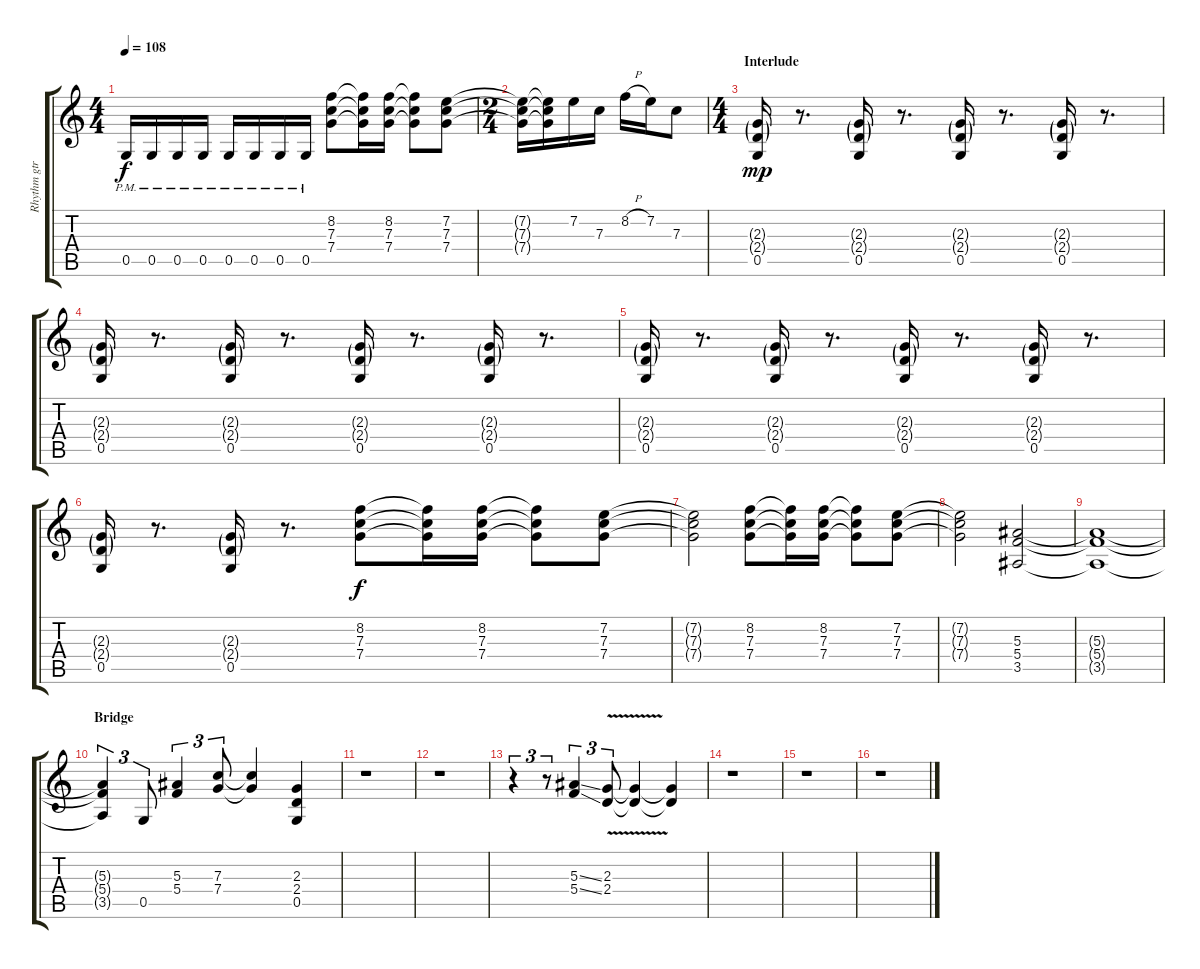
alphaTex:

\track ("Rhythm gtr" "Rhythm gtr") {instrument overdrivenguitar}
\staff {score tabs}
\tuning (D4 A3 F3 C3 G2 D2) {hide}
\ts (4 4)
\tempo 108
\clef g2
\ks c
0.5{pm}.16{dy f} 0.5{pm}.16 0.5{pm}.16 0.5{pm}.16 0.5{pm}.16 0.5{pm}.16 0.5{pm}.16 0.5{pm}.16 (8.2 7.3 7.4).8 (8.2{t} 7.3{t} 7.4{t}).16 (8.2 7.3 7.4).16 (8.2{t} 7.3{t} 7.4{t}).8 (7.2 7.3 7.4).8 |
\ts (2 4)
(7.2{t} 7.3{t} 7.4{t}).16 (7.2{t} 7.3{t} 7.4{t}).16 7.2.16 7.3.16 8.2{h}.16 7.2.16 7.3.8 |
\ts (4 4)
\section ("" "Interlude")
(2.3{g} 2.4{g} 0.5).16{dy mp} r.8{d} (2.3{g} 2.4{g} 0.5).16 r.8{d} (2.3{g} 2.4{g} 0.5).16 r.8{d} (2.3{g} 2.4{g} 0.5).16 r.8{d} |
(2.3{g} 2.4{g} 0.5).16 r.8{d} (2.3{g} 2.4{g} 0.5).16 r.8{d} (2.3{g} 2.4{g} 0.5).16 r.8{d} (2.3{g} 2.4{g} 0.5).16 r.8{d} |
(2.3{g} 2.4{g} 0.5).16 r.8{d} (2.3{g} 2.4{g} 0.5).16 r.8{d} (2.3{g} 2.4{g} 0.5).16 r.8{d} (2.3{g} 2.4{g} 0.5).16 r.8{d} |
(2.3{g} 2.4{g} 0.5).16 r.8{d} (2.3{g} 2.4{g} 0.5).16 r.8{d} (8.2 7.3 7.4).8{dy f} (8.2{t} 7.3{t} 7.4{t}).16 (8.2 7.3 7.4).16 (8.2{t} 7.3{t} 7.4{t}).8 (7.2 7.3 7.4).8 |
(7.2{t} 7.3{t} 7.4{t}).2 (8.2 7.3 7.4).8 (8.2{t} 7.3{t} 7.4{t}).16 (8.2 7.3 7.4).16 (8.2{t} 7.3{t} 7.4{t}).8 (7.2 7.3 7.4).8 |
(7.2{t} 7.3{t} 7.4{t}).2 (5.3 5.4 3.5).2 |
(5.3{t} 5.4{t} 3.5{t}).1 |
\section ("" "Bridge")
(5.3{t} 5.4{t} 3.5{t}).4{tu (3 2)} 0.5.8{tu (3 2)} (5.3 5.4).4{tu (3 2)} (7.3 7.4).8{tu (3 2)} (7.3{t} 7.4{t}).4 (2.3 2.4 0.5).4 |
r.1 |
r.1 |
r.4{tu (3 2)} r.8{tu (3 2)} (5.3{ss} 5.4{ss}).4{tu (3 2)} (2.3{v} 2.4{v}).8{tu (3 2)} (2.3{t} 2.4{t}).4 (2.3{t} 2.4{t}).4 |
r.1 |
r.1 |
r.1
